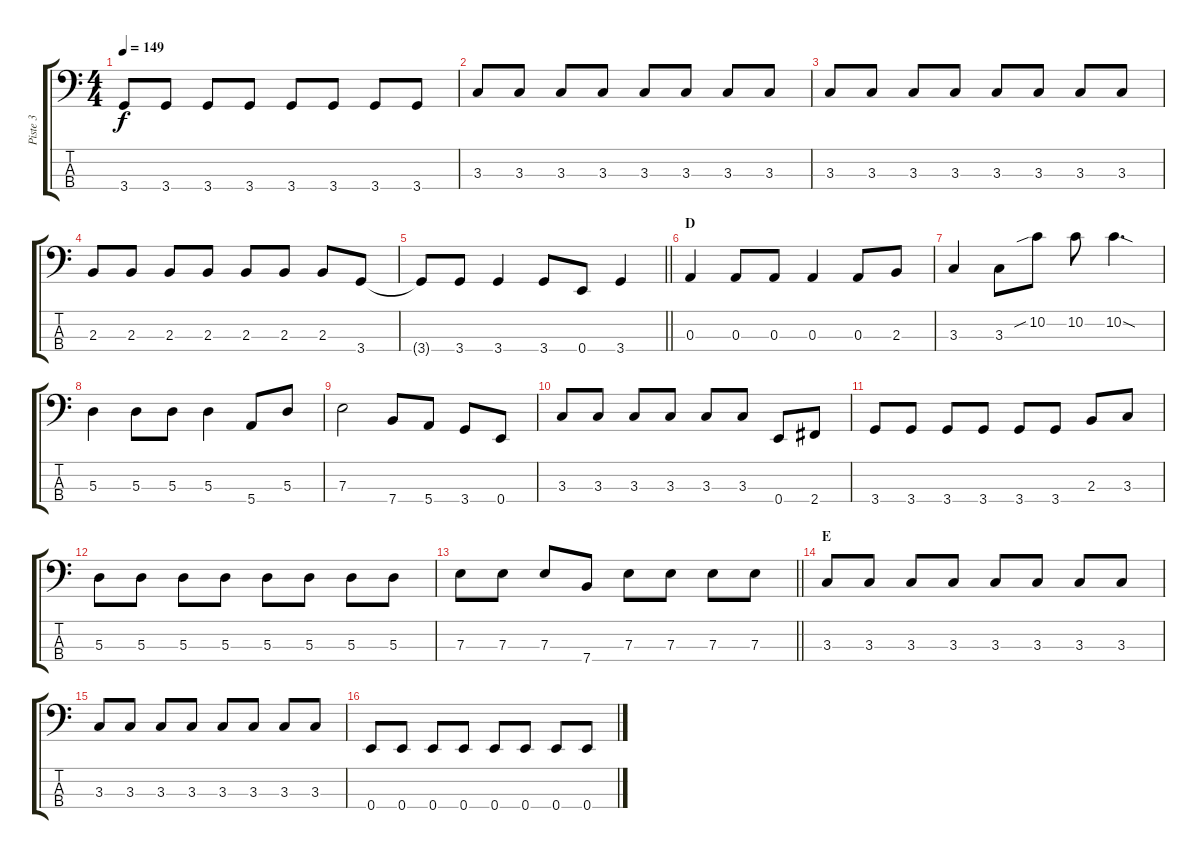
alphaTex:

\track ("Piste 3" "Piste 3") {instrument electricbassfinger}
\staff {score tabs}
\tuning (G2 D2 A1 E1) {hide}
\ts (4 4)
\tempo 149
\clef f4
\ks c
3.4.8{dy f} 3.4.8 3.4.8 3.4.8 3.4.8 3.4.8 3.4.8 3.4.8 |
3.3.8 3.3.8 3.3.8 3.3.8 3.3.8 3.3.8 3.3.8 3.3.8 |
3.3.8 3.3.8 3.3.8 3.3.8 3.3.8 3.3.8 3.3.8 3.3.8 |
2.3.8 2.3.8 2.3.8 2.3.8 2.3.8 2.3.8 2.3.8 3.4.8 |
\barLineRight lightlight
3.4{t}.8 3.4.8 3.4.4 3.4.8 0.4.8 3.4.4 |
\section ("" "D")
0.3.4 0.3.8 0.3.8 0.3.4 0.3.8 2.3.8 |
3.3.4 3.3.8 10.2{sib}.8 10.2.8 10.2{sod}.4{d} |
5.3.4 5.3.8 5.3.8 5.3.4 5.4.8 5.3.8 |
7.3.2 7.4.8 5.4.8 3.4.8 0.4.8 |
3.3.8 3.3.8 3.3.8 3.3.8 3.3.8 3.3.8 0.4.8 2.4.8 |
3.4.8 3.4.8 3.4.8 3.4.8 3.4.8 3.4.8 2.3.8 3.3.8 |
5.3.8 5.3.8 5.3.8 5.3.8 5.3.8 5.3.8 5.3.8 5.3.8 |
\barLineRight lightlight
7.3.8 7.3.8 7.3.8 7.4.8 7.3.8 7.3.8 7.3.8 7.3.8 |
\section ("" "E")
3.3.8 3.3.8 3.3.8 3.3.8 3.3.8 3.3.8 3.3.8 3.3.8 |
3.3.8 3.3.8 3.3.8 3.3.8 3.3.8 3.3.8 3.3.8 3.3.8 |
0.4.8 0.4.8 0.4.8 0.4.8 0.4.8 0.4.8 0.4.8 0.4.8
